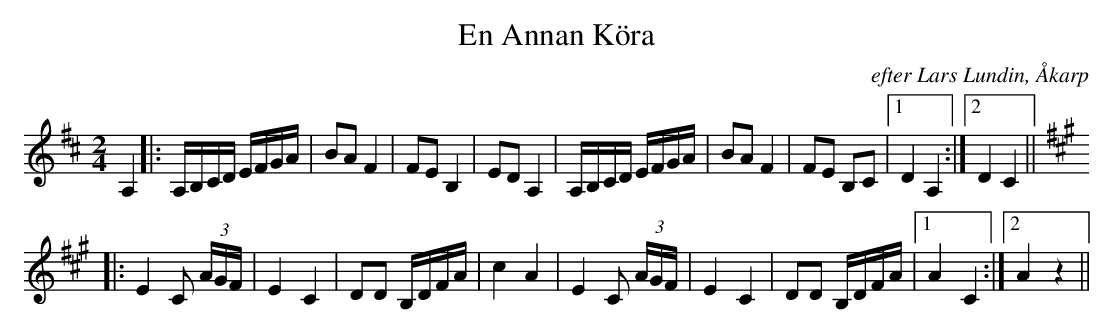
X:1
T:En Annan Köra
O:efter Lars Lundin, Åkarp
M:2/4
L:1/8
K:D
A,2 |: A,/B,/C/D/ E/F/G/A/ | BA F2 | FE B,2 | ED A,2 | A,/B,/C/D/ E/F/G/A/ | BA F2 | FE B,C |1 D2 A,2 :|2 D2 C2 ||
K:A
|: E2 C (3A/G/F/ | E2 C2 | DD B,/D/F/A/ | c2 A2 | E2 C (3A/G/F/ | E2 C2 | DD B,/D/F/A/ |1 A2 C2 :|2 A2 z2 ||
